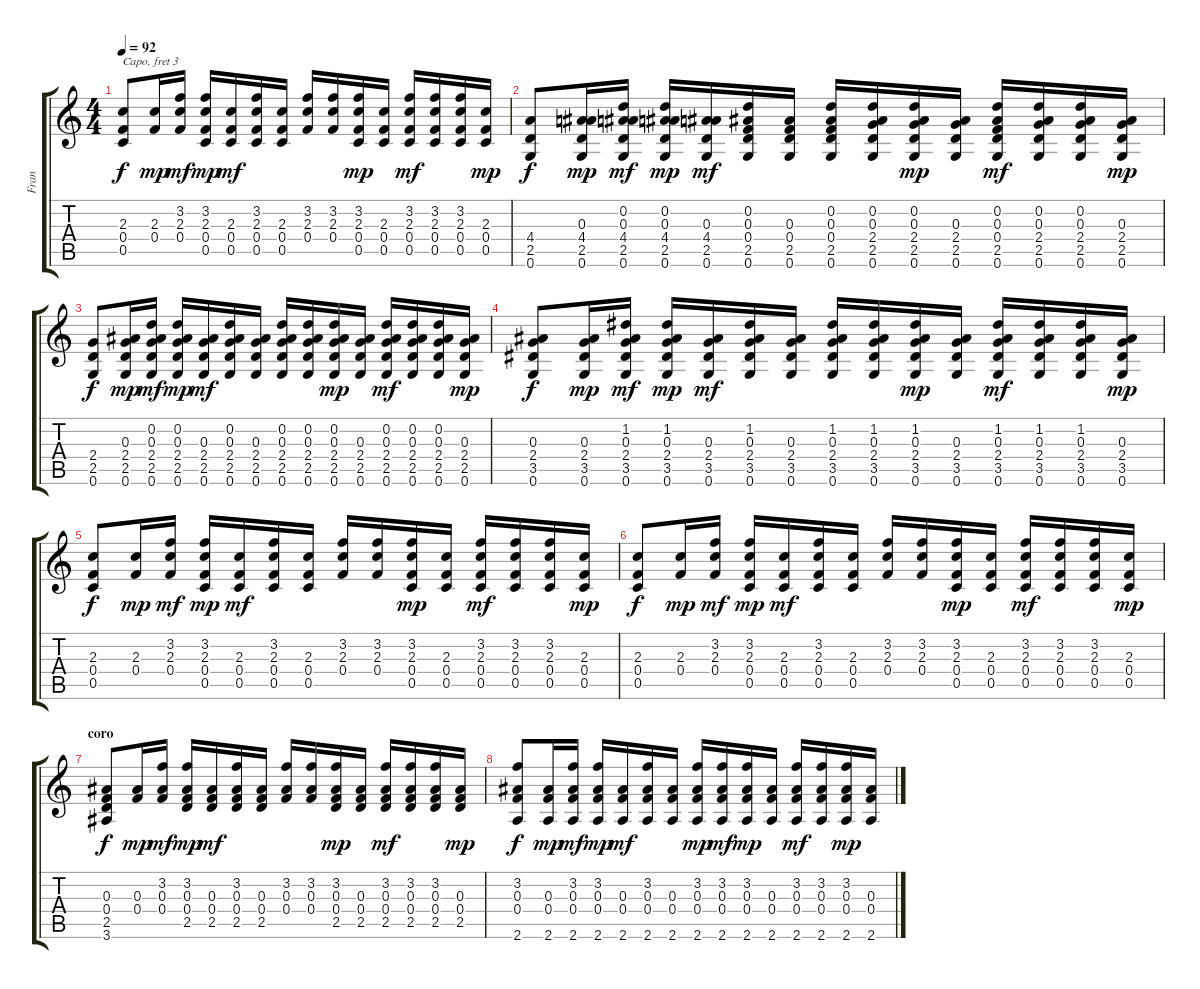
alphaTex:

\track ("Fran" "Fran") {instrument acousticguitarsteel}
\staff {score tabs}
\capo 3
\tuning (E4 B3 G3 D3 A2 E2) {hide}
\ts (4 4)
\tempo 92
\clef g2
\ks c
(2.3 0.4 0.5).8{dy f} (2.3 0.4).16{dy mp} (3.2 2.3 0.4).16{dy mf} (3.2 2.3 0.4 0.5).16{dy mp} (2.3 0.4 0.5).16{dy mf} (3.2 2.3 0.4 0.5).16 (2.3 0.4 0.5).16 (3.2 2.3 0.4).16 (3.2 2.3 0.4).16 (3.2 2.3 0.4 0.5).16{dy mp} (2.3 0.4 0.5).16 (3.2 2.3 0.4 0.5).16{dy mf} (3.2 2.3 0.4 0.5).16 (3.2 2.3 0.4 0.5).16 (2.3 0.4 0.5).16{dy mp} |
(4.4 2.5 0.6).8{dy f} (0.3 4.4 2.5 0.6).16{dy mp} (0.2 0.3 4.4 2.5 0.6).16{dy mf} (0.2 0.3 4.4 2.5 0.6).16{dy mp} (0.3 4.4 2.5 0.6).16{dy mf} (0.2 0.3 0.4 2.5 0.6).16 (0.3 0.4 2.5 0.6).16 (0.2 0.3 0.4 2.5 0.6).16 (0.2 0.3 2.4 2.5 0.6).16 (0.2 0.3 2.4 2.5 0.6).16{dy mp} (0.3 2.4 2.5 0.6).16 (0.2 0.3 0.4 2.5 0.6).16{dy mf} (0.2 0.3 2.4 2.5 0.6).16 (0.2 0.3 2.4 2.5 0.6).16 (0.3 2.4 2.5 0.6).16{dy mp} |
(2.4 2.5 0.6).8{dy f} (0.3 2.4 2.5 0.6).16{dy mp} (0.2 0.3 2.4 2.5 0.6).16{dy mf} (0.2 0.3 2.4 2.5 0.6).16{dy mp} (0.3 2.4 2.5 0.6).16{dy mf} (0.2 0.3 2.4 2.5 0.6).16 (0.3 2.4 2.5 0.6).16 (0.2 0.3 2.4 2.5 0.6).16 (0.2 0.3 2.4 2.5 0.6).16 (0.2 0.3 2.4 2.5 0.6).16{dy mp} (0.3 2.4 2.5 0.6).16 (0.2 0.3 2.4 2.5 0.6).16{dy mf} (0.2 0.3 2.4 2.5 0.6).16 (0.2 0.3 2.4 2.5 0.6).16 (0.3 2.4 2.5 0.6).16{dy mp} |
(0.3 2.4 3.5 0.6).8{dy f} (0.3 2.4 3.5 0.6).16{dy mp} (1.2 0.3 2.4 3.5 0.6).16{dy mf} (1.2 0.3 2.4 3.5 0.6).16{dy mp} (0.3 2.4 3.5 0.6).16{dy mf} (1.2 0.3 2.4 3.5 0.6).16 (0.3 2.4 3.5 0.6).16 (1.2 0.3 2.4 3.5 0.6).16 (1.2 0.3 2.4 3.5 0.6).16 (1.2 0.3 2.4 3.5 0.6).16{dy mp} (0.3 2.4 3.5 0.6).16 (1.2 0.3 2.4 3.5 0.6).16{dy mf} (1.2 0.3 2.4 3.5 0.6).16 (1.2 0.3 2.4 3.5 0.6).16 (0.3 2.4 3.5 0.6).16{dy mp} |
(2.3 0.4 0.5).8{dy f} (2.3 0.4).16{dy mp} (3.2 2.3 0.4).16{dy mf} (3.2 2.3 0.4 0.5).16{dy mp} (2.3 0.4 0.5).16{dy mf} (3.2 2.3 0.4 0.5).16 (2.3 0.4 0.5).16 (3.2 2.3 0.4).16 (3.2 2.3 0.4).16 (3.2 2.3 0.4 0.5).16{dy mp} (2.3 0.4 0.5).16 (3.2 2.3 0.4 0.5).16{dy mf} (3.2 2.3 0.4 0.5).16 (3.2 2.3 0.4 0.5).16 (2.3 0.4 0.5).16{dy mp} |
(2.3 0.4 0.5).8{dy f} (2.3 0.4).16{dy mp} (3.2 2.3 0.4).16{dy mf} (3.2 2.3 0.4 0.5).16{dy mp} (2.3 0.4 0.5).16{dy mf} (3.2 2.3 0.4 0.5).16 (2.3 0.4 0.5).16 (3.2 2.3 0.4).16 (3.2 2.3 0.4).16 (3.2 2.3 0.4 0.5).16{dy mp} (2.3 0.4 0.5).16 (3.2 2.3 0.4 0.5).16{dy mf} (3.2 2.3 0.4 0.5).16 (3.2 2.3 0.4 0.5).16 (2.3 0.4 0.5).16{dy mp} |
\section ("" "coro")
(0.3 0.4 2.5 3.6).8{dy f} (0.3 0.4).16{dy mp} (3.2 0.3 0.4).16{dy mf} (3.2 0.3 0.4 2.5).16{dy mp} (0.3 0.4 2.5).16{dy mf} (3.2 0.3 0.4 2.5).16 (0.3 0.4 2.5).16 (3.2 0.3 0.4).16 (3.2 0.3 0.4).16 (3.2 0.3 0.4 2.5).16{dy mp} (0.3 0.4 2.5).16 (3.2 0.3 0.4 2.5).16{dy mf} (3.2 0.3 0.4 2.5).16 (3.2 0.3 0.4 2.5).16 (0.3 0.4 2.5).16{dy mp} |
(3.2 0.3 0.4 2.6).8{dy f} (0.3 0.4 2.6).16{dy mp} (3.2 0.3 0.4 2.6).16{dy mf} (3.2 0.3 0.4 2.6).16{dy mp} (0.3 0.4 2.6).16{dy mf} (3.2 0.3 0.4 2.6).16 (0.3 0.4 2.6).16 (3.2 0.3 0.4 2.6).16{dy mp} (3.2 0.3 0.4 2.6).16{dy mf} (3.2 0.3 0.4 2.6).16{dy mp} (0.3 0.4 2.6).16 (3.2 0.3 0.4 2.6).16{dy mf} (3.2 0.3 0.4 2.6).16 (3.2 0.3 0.4 2.6).16{dy mp} (0.3 0.4 2.6).16
